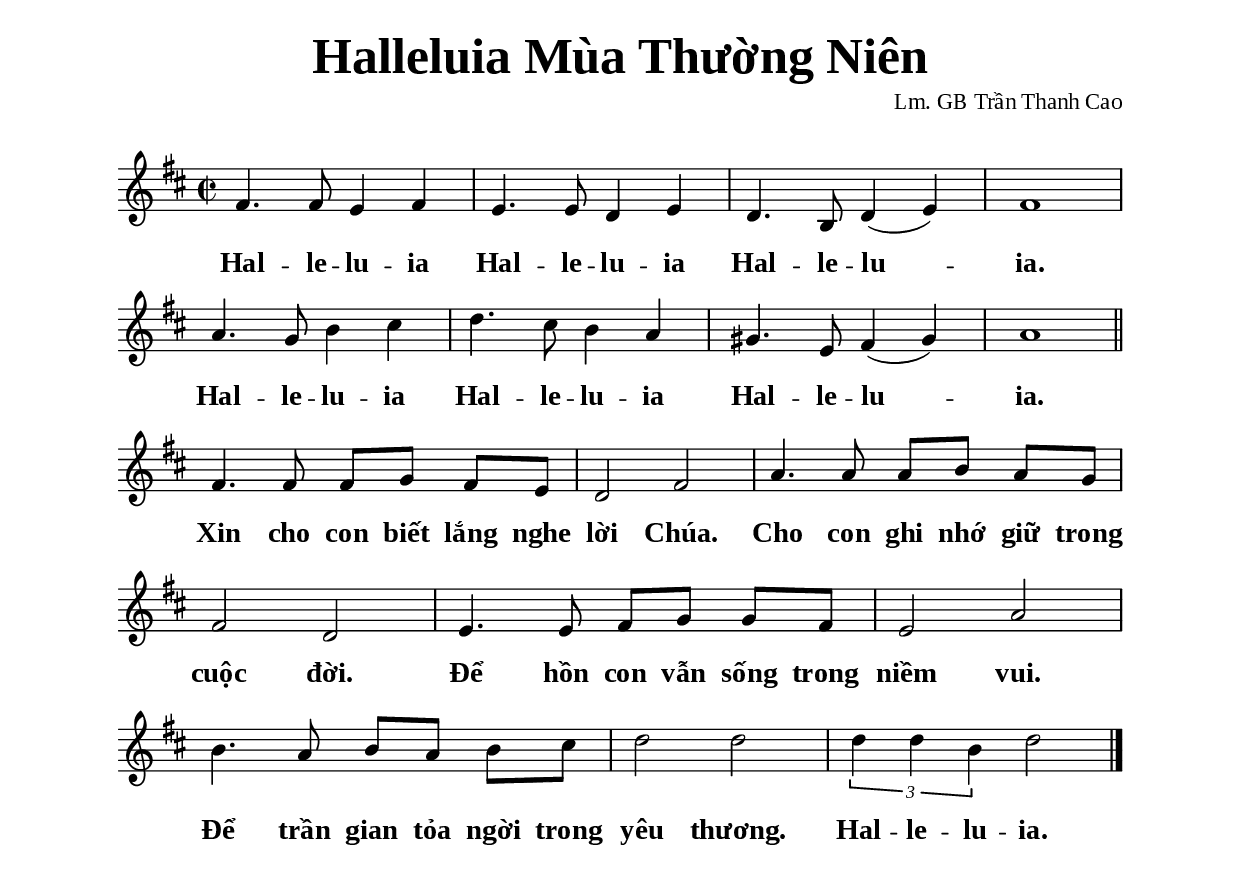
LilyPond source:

% Cài đặt chung
\version "2.22.1"
\include "english.ly"

\header {
  title = \markup { \fontsize #3 "Halleluia Mùa Thường Niên" }
  poet = " "
  composer = "Lm. GB Trần Thanh Cao"
  arranger = " "
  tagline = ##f
}

% Nhạc phiên khúc
nhacPhienKhucMot = \relative c' {
  fs4. fs8 e4 fs |
  e4. e8 d4 e |
  d4. b8 d4 (e) |
  fs1 \break
  a4. g8 b4 cs |
  d4. cs8 b4 a |
  gs4. e8 fs4 (gs) |
  a1 \bar "||" \break
  fs4. fs8 fs g fs e |
  d2 fs |
  a4. a8 a b a g |
  fs2 d |
  e4. e8 fs g g fs |
  e2 a |
  b4. a8 b a b cs |
  d2 d |
  \tuplet 3/2 { d4 d b } d2 \bar "|."
}

% Lời phiên khúc
loiPhienKhucMot = \lyricmode {
  Hal -- le -- lu -- ia Hal -- le -- lu -- ia Hal -- le -- lu -- ia.
  Hal -- le -- lu -- ia Hal -- le -- lu -- ia Hal -- le -- lu -- ia.
  Xin cho con biết lắng nghe lời Chúa.
  Cho con ghi nhớ giữ trong cuộc đời.
  Để hồn con vẫn sống trong niềm vui.
  Để trần gian tỏa ngời trong yêu thương.
  Hal -- le -- lu -- ia.
}


% Dàn trang
\paper {
  #(set-paper-size "a4")
  top-margin = 20\mm
  bottom-margin = 10\mm
  left-margin = 20\mm
  right-margin = 20\mm
  indent = #0
  #(define fonts
    (make-pango-font-tree
      "Liberation Serif"
      "Liberation Serif"
      "Liberation Serif"
      (/ 20 20)))
  page-count = #1
  system-system-spacing = #'((basic-distance . 13.5)
                             (minimum-distance . 13.5)
                             (padding . 1))
  score-system-spacing = #'((basic-distance . 13.5)
                             (minimum-distance . 13.5)
                             (padding . 1))
}

TongNhip = {
  \key d \major \time 2/2
  \set Timing.beamExceptions = #'()
  \set Timing.baseMoment = #(ly:make-moment 1/4)
  \set Timing.beatStructure = #'(1 1 1 1)
}

\score {
  \new ChoirStaff <<
    \new Staff = phienKhuc \with {
        %\magnifyStaff #(magstep +1)
      }
      <<
      \new Voice = beSop {
        \TongNhip \nhacPhienKhucMot
      }
    >>
    \new Lyrics \with {
          \override VerticalAxisGroup.
            nonstaff-relatedstaff-spacing.padding = #2
          \override VerticalAxisGroup.
            nonstaff-unrelatedstaff-spacing.padding = #1
        }
        \lyricsto beSop \loiPhienKhucMot
  >>
  \layout {
    \override Lyrics.LyricText.font-series = #'bold
    \override Lyrics.LyricText.font-size = #+2
    \override Lyrics.LyricSpace.minimum-distance = #1.4
    \override Score.BarNumber.break-visibility = ##(#f #f #f)
    \override Score.SpacingSpanner.uniform-stretching = ##t
  } 
}
